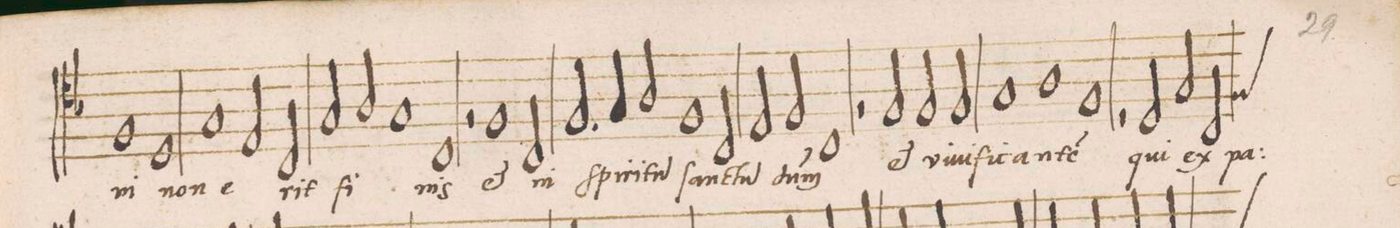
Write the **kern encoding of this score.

**kern	**text
*I"BASSVS	*
*clefC4	*
*k[b-]	*
*met(C|)	*
*M2/1	*
1F	-ni
=85-	=85-
1D	non
1G	e-
=86-	=86-
2E/	.
2C/	-rit
2G/	fi-
2A/	.
=87-	=87-
1G	.
1C	-nis
=88	=88
2r	.
1F	et
2C/	in
=89	=89
2.F/	ſpi-
4G/	-ri-
2A/	-tu(m)
1F/	ſan-
=90-	=90-
2C/	-ctu(m)
2E/	d(o)-
2F/	-(mi)-
=91-	=91-
1C	-(n)um
2r	.
2F/	et
=92-	=92-
2F/	vi-
2F/	-vi-
1G	-fi-
=93-	=93-
1A	-can-
1F	-te(m)
=94	=94
2r	.
2D/	qui
2G/	ex
2C/	pa-
*custos:F	*
=95-	=95-
*-	*-
